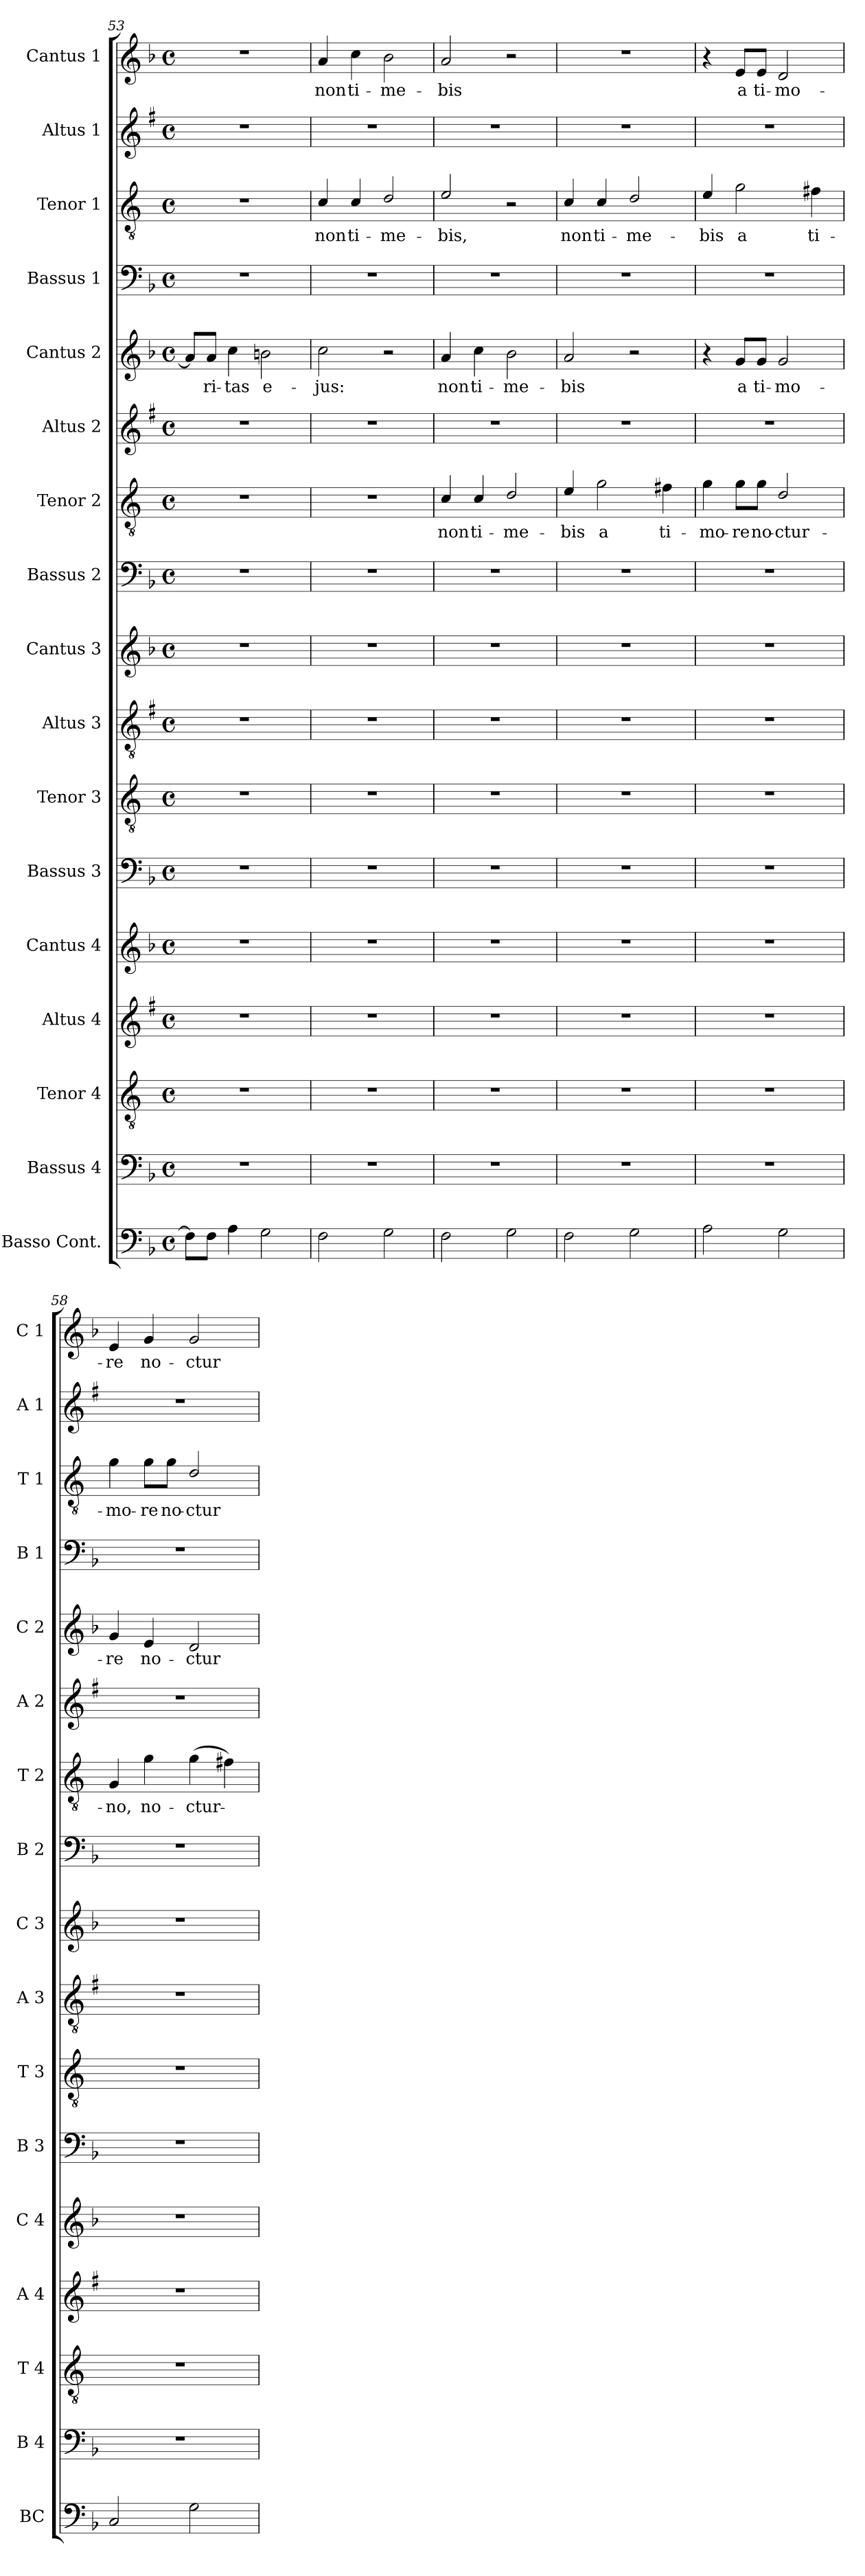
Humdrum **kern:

**kern	**kern	**kern	**kern	**kern	**kern	**kern	**kern	**kern	**kern	**kern	**text	**kern	**kern	**text	**kern	**kern	**text	**kern	**kern	**text
*part17	*part16	*part15	*part14	*part13	*part12	*part11	*part10	*part9	*part8	*part7	*part7	*part6	*part5	*part5	*part4	*part3	*part3	*part2	*part1	*part1
*staff17	*staff16	*staff15	*staff14	*staff13	*staff12	*staff11	*staff10	*staff9	*staff8	*staff7	*staff7	*staff6	*staff5	*staff5	*staff4	*staff3	*staff3	*staff2	*staff1	*staff1
*I"Basso Cont.	*I"Bassus 4	*I"Tenor 4	*I"Altus 4	*I"Cantus 4	*I"Bassus 3	*I"Tenor 3	*I"Altus 3	*I"Cantus 3	*I"Bassus 2	*I"Tenor 2	*	*I"Altus 2	*I"Cantus 2	*	*I"Bassus 1	*I"Tenor 1	*	*I"Altus 1	*I"Cantus 1	*
*I'BC	*I'B 4	*I'T 4	*I'A 4	*I'C 4	*I'B 3	*I'T 3	*I'A 3	*I'C 3	*I'B 2	*I'T 2	*	*I'A 2	*I'C 2	*	*I'B 1	*I'T 1	*	*I'A 1	*I'C 1	*
!!LO:PB:g=z
*clefF4	*clefF4	*clefGv2	*clefG2	*clefG2	*clefF4	*clefGv2	*clefGv2	*clefG2	*clefF4	*clefGv2	*	*clefG2	*clefG2	*	*clefF4	*clefGv2	*	*clefG2	*clefG2	*
*	*	*ITrd4c7	*ITrd1c2	*	*	*ITrd4c7	*ITrd1c2	*	*	*ITrd4c7	*	*ITrd1c2	*	*	*	*ITrd4c7	*	*ITrd1c2	*	*
*k[b-]	*k[b-]	*k[b-]	*k[b-]	*k[b-]	*k[b-]	*k[b-]	*k[b-]	*k[b-]	*k[b-]	*k[b-]	*	*k[b-]	*k[b-]	*	*k[b-]	*k[b-]	*	*k[b-]	*k[b-]	*
*F:	*F:	*F:	*F:	*F:	*F:	*F:	*F:	*F:	*F:	*F:	*	*F:	*F:	*	*F:	*F:	*	*F:	*F:	*
*M4/4	*M4/4	*M4/4	*M4/4	*M4/4	*M4/4	*M4/4	*M4/4	*M4/4	*M4/4	*M4/4	*	*M4/4	*M4/4	*	*M4/4	*M4/4	*	*M4/4	*M4/4	*
*met(c)	*met(c)	*met(c)	*met(c)	*met(c)	*met(c)	*met(c)	*met(c)	*met(c)	*met(c)	*met(c)	*	*met(c)	*met(c)	*	*met(c)	*met(c)	*	*met(c)	*met(c)	*
=53	=53	=53	=53	=53	=53	=53	=53	=53	=53	=53	=53	=53	=53	=53	=53	=53	=53	=53	=53	=53
8F\L]	1r	1r	1r	1r	1r	1r	1r	1r	1r	1r	.	1r	8a/L]	.	1r	1r	.	1r	1r	.
!	!	!	!	!	!	!	!	!	!	!	!	!	!	!LO:LY:b	!	!	!	!	!	!
8F\J	.	.	.	.	.	.	.	.	.	.	.	.	8a/J	-ri-	.	.	.	.	.	.
!	!	!	!	!	!	!	!	!	!	!	!	!	!	!LO:LY:b	!	!	!	!	!	!
4A\	.	.	.	.	.	.	.	.	.	.	.	.	4cc\	-tas	.	.	.	.	.	.
!	!	!	!	!	!	!	!	!	!	!	!	!	!	!LO:LY:b	!	!	!	!	!	!
2G\	.	.	.	.	.	.	.	.	.	.	.	.	2bn\	e-	.	.	.	.	.	.
=54	=54	=54	=54	=54	=54	=54	=54	=54	=54	=54	=54	=54	=54	=54	=54	=54	=54	=54	=54	=54
!	!	!	!	!	!	!	!	!	!	!	!	!	!	!LO:LY:b	!	!	!LO:LY:b	!	!	!LO:LY:b
2F\	1r	1r	1r	1r	1r	1r	1r	1r	1r	1r	.	1r	2cc\	-jus:	1r	4F/	non	1r	4a/	non
!	!	!	!	!	!	!	!	!	!	!	!	!	!	!	!	!	!LO:LY:b	!	!	!LO:LY:b
.	.	.	.	.	.	.	.	.	.	.	.	.	.	.	.	4F/	ti-	.	4cc\	ti-
!	!	!	!	!	!	!	!	!	!	!	!	!	!	!	!	!	!LO:LY:b	!	!	!LO:LY:b
2G\	.	.	.	.	.	.	.	.	.	.	.	.	2r	.	.	2G/	-me-	.	2b-\	-me-
=55	=55	=55	=55	=55	=55	=55	=55	=55	=55	=55	=55	=55	=55	=55	=55	=55	=55	=55	=55	=55
!	!	!	!	!	!	!	!	!	!	!	!LO:LY:b	!	!	!LO:LY:b	!	!	!LO:LY:b	!	!	!LO:LY:b
2F\	1r	1r	1r	1r	1r	1r	1r	1r	1r	4F/	non	1r	4a/	non	1r	2A/	-bis,	1r	2a/	-bis
!	!	!	!	!	!	!	!	!	!	!	!LO:LY:b	!	!	!LO:LY:b	!	!	!	!	!	!
.	.	.	.	.	.	.	.	.	.	4F/	ti-	.	4cc\	ti-	.	.	.	.	.	.
!	!	!	!	!	!	!	!	!	!	!	!LO:LY:b	!	!	!LO:LY:b	!	!	!	!	!	!
2G\	.	.	.	.	.	.	.	.	.	2G/	-me-	.	2b-\	-me-	.	2r	.	.	2r	.
=56	=56	=56	=56	=56	=56	=56	=56	=56	=56	=56	=56	=56	=56	=56	=56	=56	=56	=56	=56	=56
!	!	!	!	!	!	!	!	!	!	!	!LO:LY:b	!	!	!LO:LY:b	!	!	!LO:LY:b	!	!	!
2F\	1r	1r	1r	1r	1r	1r	1r	1r	1r	4A/	-bis	1r	2a/	-bis	1r	4F/	non	1r	1r	.
!	!	!	!	!	!	!	!	!	!	!	!LO:LY:b	!	!	!	!	!	!LO:LY:b	!	!	!
.	.	.	.	.	.	.	.	.	.	2c\	a	.	.	.	.	4F/	ti-	.	.	.
!	!	!	!	!	!	!	!	!	!	!	!	!	!	!	!	!	!LO:LY:b	!	!	!
2G\	.	.	.	.	.	.	.	.	.	.	.	.	2r	.	.	2G/	-me-	.	.	.
!	!	!	!	!	!	!	!	!	!	!	!LO:LY:b	!	!	!	!	!	!	!	!	!
.	.	.	.	.	.	.	.	.	.	4Bn\	ti-	.	.	.	.	.	.	.	.	.
=57	=57	=57	=57	=57	=57	=57	=57	=57	=57	=57	=57	=57	=57	=57	=57	=57	=57	=57	=57	=57
!	!	!	!	!	!	!	!	!	!	!	!LO:LY:b	!	!	!	!	!	!LO:LY:b	!	!	!
2A\	1r	1r	1r	1r	1r	1r	1r	1r	1r	4c\	-mo-	1r	4r	.	1r	4A/	-bis	1r	4r	.
!	!	!	!	!	!	!	!	!	!	!	!LO:LY:b	!	!	!LO:LY:b	!	!	!LO:LY:b	!	!	!LO:LY:b
.	.	.	.	.	.	.	.	.	.	8c\L	-re	.	8g/L	a	.	2c\	a	.	8e/L	a
!	!	!	!	!	!	!	!	!	!	!	!LO:LY:b	!	!	!LO:LY:b	!	!	!	!	!	!LO:LY:b
.	.	.	.	.	.	.	.	.	.	8c\J	no-	.	8g/J	ti-	.	.	.	.	8e/J	ti-
!	!	!	!	!	!	!	!	!	!	!	!LO:LY:b	!	!	!LO:LY:b	!	!	!	!	!	!LO:LY:b
2G\	.	.	.	.	.	.	.	.	.	2G/	-ctur-	.	2g/	-mo-	.	.	.	.	2d/	-mo-
!	!	!	!	!	!	!	!	!	!	!	!	!	!	!	!	!	!LO:LY:b	!	!	!
.	.	.	.	.	.	.	.	.	.	.	.	.	.	.	.	4Bn\	ti-	.	.	.
=58	=58	=58	=58	=58	=58	=58	=58	=58	=58	=58	=58	=58	=58	=58	=58	=58	=58	=58	=58	=58
!	!	!	!	!	!	!	!	!	!	!	!LO:LY:b	!	!	!LO:LY:b	!	!	!LO:LY:b	!	!	!LO:LY:b
2C/	1r	1r	1r	1r	1r	1r	1r	1r	1r	4C/	-no,	1r	4g/	-re	1r	4c\	-mo-	1r	4e/	-re
!	!	!	!	!	!	!	!	!	!	!	!LO:LY:b	!	!	!LO:LY:b	!	!	!LO:LY:b	!	!	!LO:LY:b
.	.	.	.	.	.	.	.	.	.	4c\	no-	.	4e/	no-	.	8c\L	-re	.	4g/	no-
!	!	!	!	!	!	!	!	!	!	!	!	!	!	!	!	!	!LO:LY:b	!	!	!
.	.	.	.	.	.	.	.	.	.	.	.	.	.	.	.	8c\J	no-	.	.	.
!	!	!	!	!	!	!	!	!	!	!	!LO:LY:b	!	!	!LO:LY:b	!	!	!LO:LY:b	!	!	!LO:LY:b
2G\	.	.	.	.	.	.	.	.	.	(>4c\	-ctur-	.	2d/	-ctur-	.	2G/	-ctur-	.	2g/	-ctur-
.	.	.	.	.	.	.	.	.	.	4Bn\)	.	.	.	.	.	.	.	.	.	.
=	=	=	=	=	=	=	=	=	=	=	=	=	=	=	=	=	=	=	=	=
*-	*-	*-	*-	*-	*-	*-	*-	*-	*-	*-	*-	*-	*-	*-	*-	*-	*-	*-	*-	*-
